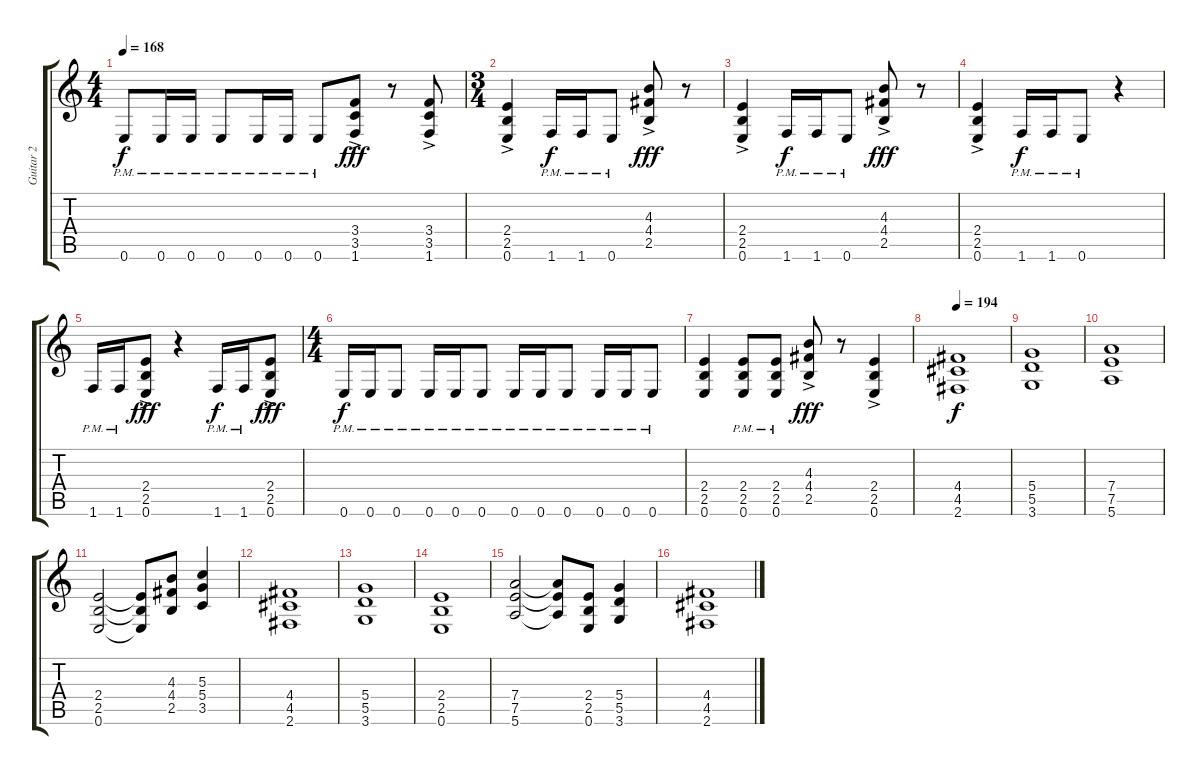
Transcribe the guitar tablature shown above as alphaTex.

\track ("Guitar 2" "Guitar 2") {instrument distortionguitar}
\staff {score tabs}
\tuning (E4 B3 G3 D3 A2 E2) {hide}
\ts (4 4)
\tempo 168
\clef g2
\ks c
0.6{pm}.8{dy f} 0.6{pm}.16 0.6{pm}.16 0.6{pm}.8 0.6{pm}.16 0.6{pm}.16 0.6{pm}.8 (3.4{ac} 3.5{ac} 1.6{ac}).8{dy fff} r.8 (3.4{ac} 3.5{ac} 1.6{ac}).8 |
\ts (3 4)
(2.4{ac} 2.5{ac} 0.6{ac}).4 1.6{pm}.16{dy f} 1.6{pm}.16 0.6{pm}.8 (4.3{ac} 4.4{ac} 2.5{ac}).8{dy fff} r.8 |
(2.4{ac} 2.5{ac} 0.6{ac}).4 1.6{pm}.16{dy f} 1.6{pm}.16 0.6{pm}.8 (4.3{ac} 4.4{ac} 2.5{ac}).8{dy fff} r.8 |
(2.4{ac} 2.5{ac} 0.6{ac}).4 1.6{pm}.16{dy f} 1.6{pm}.16 0.6{pm}.8 r.4 |
1.6{pm}.16 1.6{pm}.16 (2.4{ac} 2.5{ac} 0.6{ac}).8{dy fff} r.4 1.6{pm}.16{dy f} 1.6{pm}.16 (2.4{ac} 2.5{ac} 0.6{ac}).8{dy fff} |
\ts (4 4)
0.6{pm}.16{dy f} 0.6{pm}.16 0.6{pm}.8 0.6{pm}.16 0.6{pm}.16 0.6{pm}.8 0.6{pm}.16 0.6{pm}.16 0.6{pm}.8 0.6{pm}.16 0.6{pm}.16 0.6{pm}.8 |
(2.4 2.5 0.6).4 (2.4{pm} 2.5{pm} 0.6{pm}).8 (2.4{pm} 2.5{pm} 0.6{pm}).8 (4.3{ac} 4.4{ac} 2.5{ac}).8{dy fff} r.8 (2.4{ac} 2.5{ac} 0.6{ac}).4 |
\tempo 194
(4.4 4.5 2.6).1{dy f} |
(5.4 5.5 3.6).1 |
(7.4 7.5 5.6).1 |
(2.4 2.5 0.6).2 (2.4{t} 2.5{t} 0.6{t}).8 (4.3 4.4 2.5).8 (5.3 5.4 3.5).4 |
(4.4 4.5 2.6).1 |
(5.4 5.5 3.6).1 |
(2.4 2.5 0.6).1 |
(7.4 7.5 5.6).2 (7.4{t} 7.5{t} 5.6{t}).8 (2.4 2.5 0.6).8 (5.4 5.5 3.6).4 |
(4.4 4.5 2.6).1
